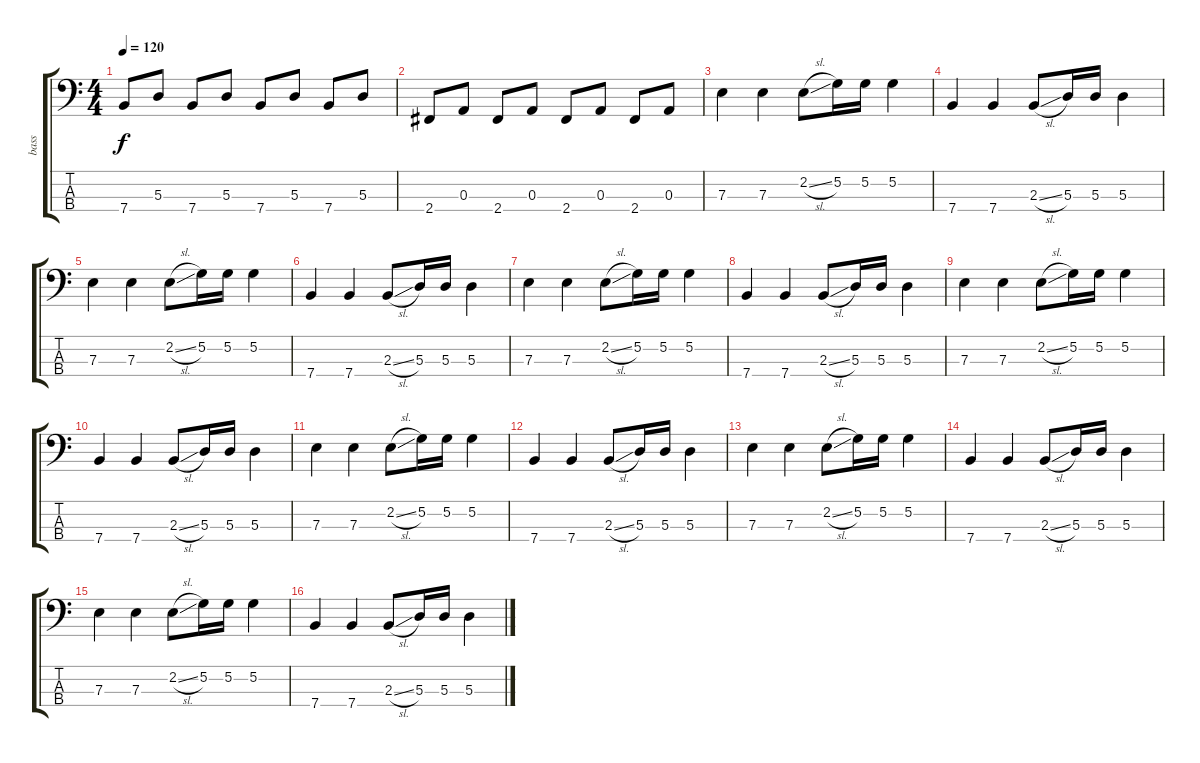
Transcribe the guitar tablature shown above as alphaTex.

\track ("bass" "bass") {instrument electricbassfinger}
\staff {score tabs}
\tuning (G2 D2 A1 E1) {hide}
\ts (4 4)
\tempo 120
\clef f4
\ks c
7.4.8{dy f} 5.3.8 7.4.8 5.3.8 7.4.8 5.3.8 7.4.8 5.3.8 |
2.4.8 0.3.8 2.4.8 0.3.8 2.4.8 0.3.8 2.4.8 0.3.8 |
7.3.4 7.3.4 2.2{sl}.8 5.2.16 5.2.16 5.2.4 |
7.4.4 7.4.4 2.3{sl}.8 5.3.16 5.3.16 5.3.4 |
7.3.4 7.3.4 2.2{sl}.8 5.2.16 5.2.16 5.2.4 |
7.4.4 7.4.4 2.3{sl}.8 5.3.16 5.3.16 5.3.4 |
7.3.4 7.3.4 2.2{sl}.8 5.2.16 5.2.16 5.2.4 |
7.4.4 7.4.4 2.3{sl}.8 5.3.16 5.3.16 5.3.4 |
7.3.4 7.3.4 2.2{sl}.8 5.2.16 5.2.16 5.2.4 |
7.4.4 7.4.4 2.3{sl}.8 5.3.16 5.3.16 5.3.4 |
7.3.4 7.3.4 2.2{sl}.8 5.2.16 5.2.16 5.2.4 |
7.4.4 7.4.4 2.3{sl}.8 5.3.16 5.3.16 5.3.4 |
7.3.4 7.3.4 2.2{sl}.8 5.2.16 5.2.16 5.2.4 |
7.4.4 7.4.4 2.3{sl}.8 5.3.16 5.3.16 5.3.4 |
7.3.4 7.3.4 2.2{sl}.8 5.2.16 5.2.16 5.2.4 |
7.4.4 7.4.4 2.3{sl}.8 5.3.16 5.3.16 5.3.4
